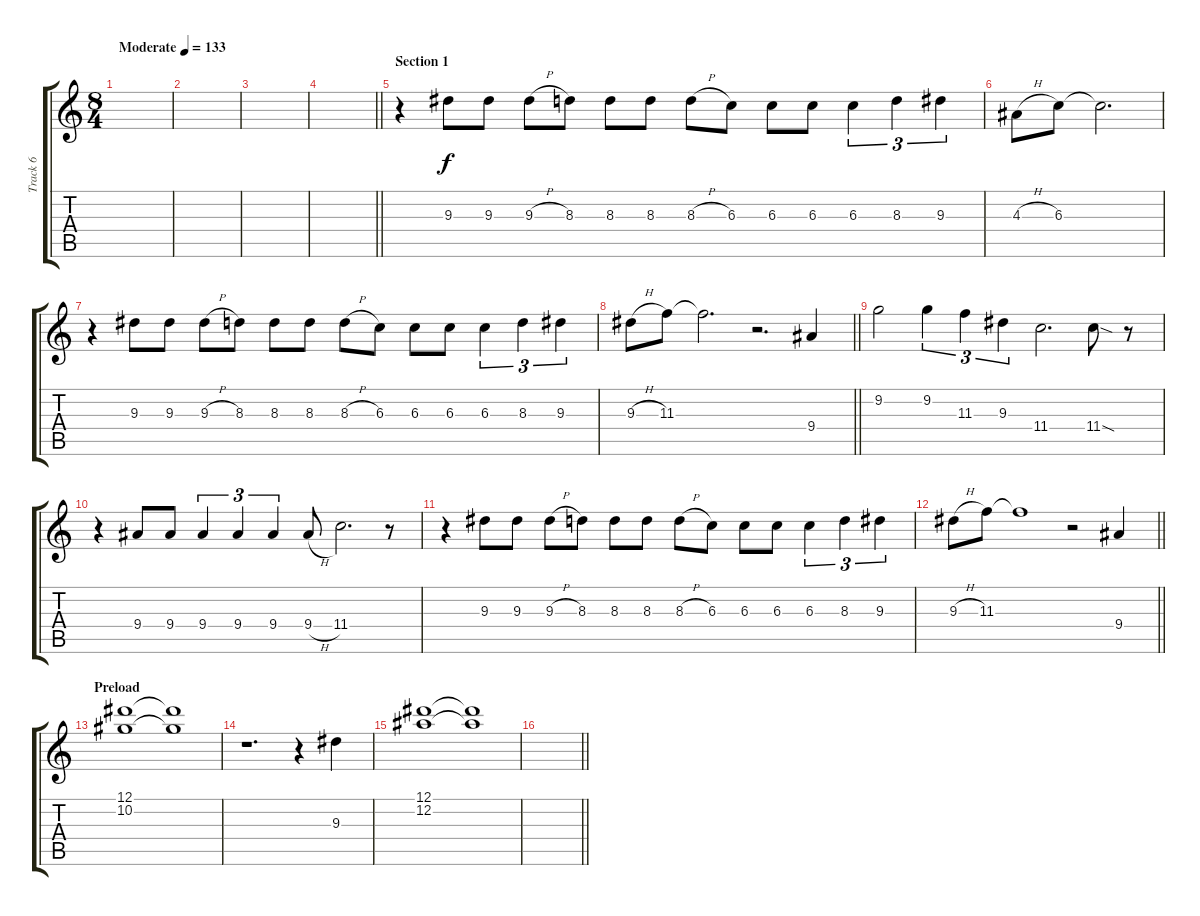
\track ("Track 6" "Track 6") {instrument acousticguitarsteel}
\staff {score tabs}
\tuning (Eb4 Bb3 Gb3 Db3 Ab2 Eb2) {hide}
\ts (8 4)
\tempo (133 "Moderate")
\clef g2
\ks c
|
|
|
\barLineRight lightlight
|
\section ("" "Section 1")
r.4 9.3.8 9.3.8 9.3{h}.8 8.3.8 8.3.8 8.3.8 8.3{h}.8 6.3.8 6.3.8 6.3.8 6.3.4{tu (3 2)} 8.3.4{tu (3 2)} 9.3.4{tu (3 2)} |
4.3{h}.8 6.3.8 6.3{t}.2{d} |
r.4 9.3.8 9.3.8 9.3{h}.8 8.3.8 8.3.8 8.3.8 8.3{h}.8 6.3.8 6.3.8 6.3.8 6.3.4{tu (3 2)} 8.3.4{tu (3 2)} 9.3.4{tu (3 2)} |
\barLineRight lightlight
9.3{h}.8 11.3.8 11.3{t}.2{d} r.2{d} 9.4.4 |
9.2.2 9.2.4{tu (3 2)} 11.3.4{tu (3 2)} 9.3.4{tu (3 2)} 11.4.2{d} 11.4{sod}.8 r.8 |
r.4 9.4.8 9.4.8 9.4.4{tu (3 2)} 9.4.4{tu (3 2)} 9.4.4{tu (3 2)} 9.4{h}.8 11.4.2{d} r.8 |
r.4 9.3.8 9.3.8 9.3{h}.8 8.3.8 8.3.8 8.3.8 8.3{h}.8 6.3.8 6.3.8 6.3.8 6.3.4{tu (3 2)} 8.3.4{tu (3 2)} 9.3.4{tu (3 2)} |
\barLineRight lightlight
9.3{h}.8 11.3.8 11.3{t}.1 r.2 9.4.4 |
\section ("" "Preload")
(12.1 10.2).1 (12.1{t} 10.2{t}).1 |
r.1{d} r.4 9.3.4 |
(12.1 12.2).1 (12.1{t} 12.2{t}).1 |
\barLineRight lightlight
